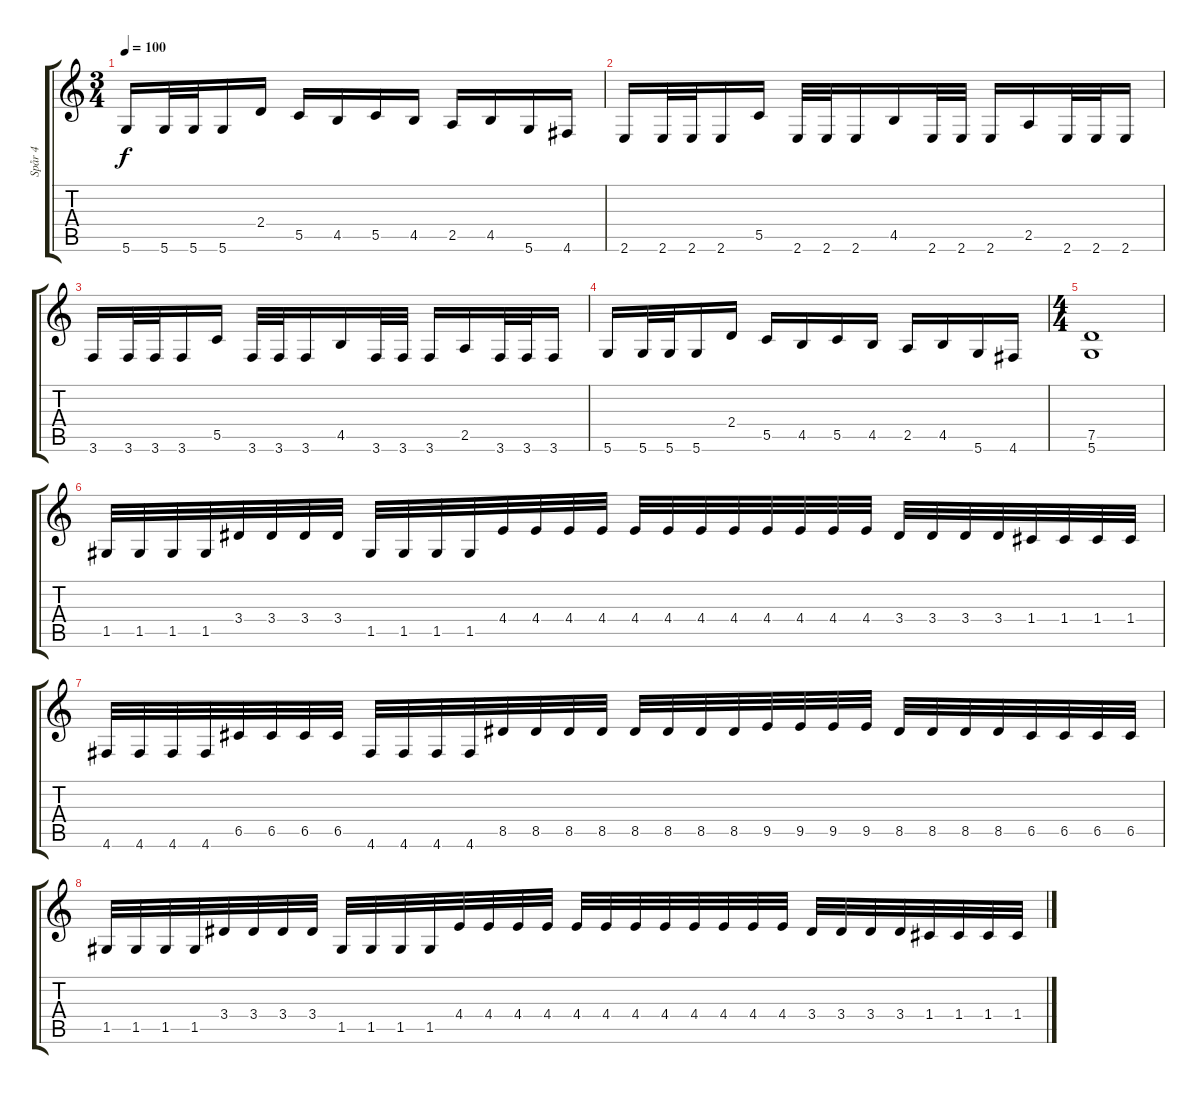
\track ("Spår 4" "Spår 4") {solo instrument distortionguitar}
\staff {score tabs}
\tuning (D4 A3 F3 C3 G2 D2) {hide}
\ts (3 4)
\tempo 100
\clef g2
\ks c
5.6.16{dy f} 5.6.32 5.6.32 5.6.16 2.4.16 5.5.16 4.5.16 5.5.16 4.5.16 2.5.16 4.5.16 5.6.16 4.6.16 |
2.6.16 2.6.32 2.6.32 2.6.16 5.5.16 2.6.32 2.6.32 2.6.16 4.5.16 2.6.32 2.6.32 2.6.16 2.5.16 2.6.32 2.6.32 2.6.16 |
3.6.16 3.6.32 3.6.32 3.6.16 5.5.16 3.6.32 3.6.32 3.6.16 4.5.16 3.6.32 3.6.32 3.6.16 2.5.16 3.6.32 3.6.32 3.6.16 |
5.6.16 5.6.32 5.6.32 5.6.16 2.4.16 5.5.16 4.5.16 5.5.16 4.5.16 2.5.16 4.5.16 5.6.16 4.6.16 |
\ts (4 4)
(7.5 5.6).1 |
1.5.32 1.5.32 1.5.32 1.5.32 3.4.32 3.4.32 3.4.32 3.4.32 1.5.32 1.5.32 1.5.32 1.5.32 4.4.32 4.4.32 4.4.32 4.4.32 4.4.32 4.4.32 4.4.32 4.4.32 4.4.32 4.4.32 4.4.32 4.4.32 3.4.32 3.4.32 3.4.32 3.4.32 1.4.32 1.4.32 1.4.32 1.4.32 |
4.6.32 4.6.32 4.6.32 4.6.32 6.5.32 6.5.32 6.5.32 6.5.32 4.6.32 4.6.32 4.6.32 4.6.32 8.5.32 8.5.32 8.5.32 8.5.32 8.5.32 8.5.32 8.5.32 8.5.32 9.5.32 9.5.32 9.5.32 9.5.32 8.5.32 8.5.32 8.5.32 8.5.32 6.5.32 6.5.32 6.5.32 6.5.32 |
1.5.32 1.5.32 1.5.32 1.5.32 3.4.32 3.4.32 3.4.32 3.4.32 1.5.32 1.5.32 1.5.32 1.5.32 4.4.32 4.4.32 4.4.32 4.4.32 4.4.32 4.4.32 4.4.32 4.4.32 4.4.32 4.4.32 4.4.32 4.4.32 3.4.32 3.4.32 3.4.32 3.4.32 1.4.32 1.4.32 1.4.32 1.4.32
